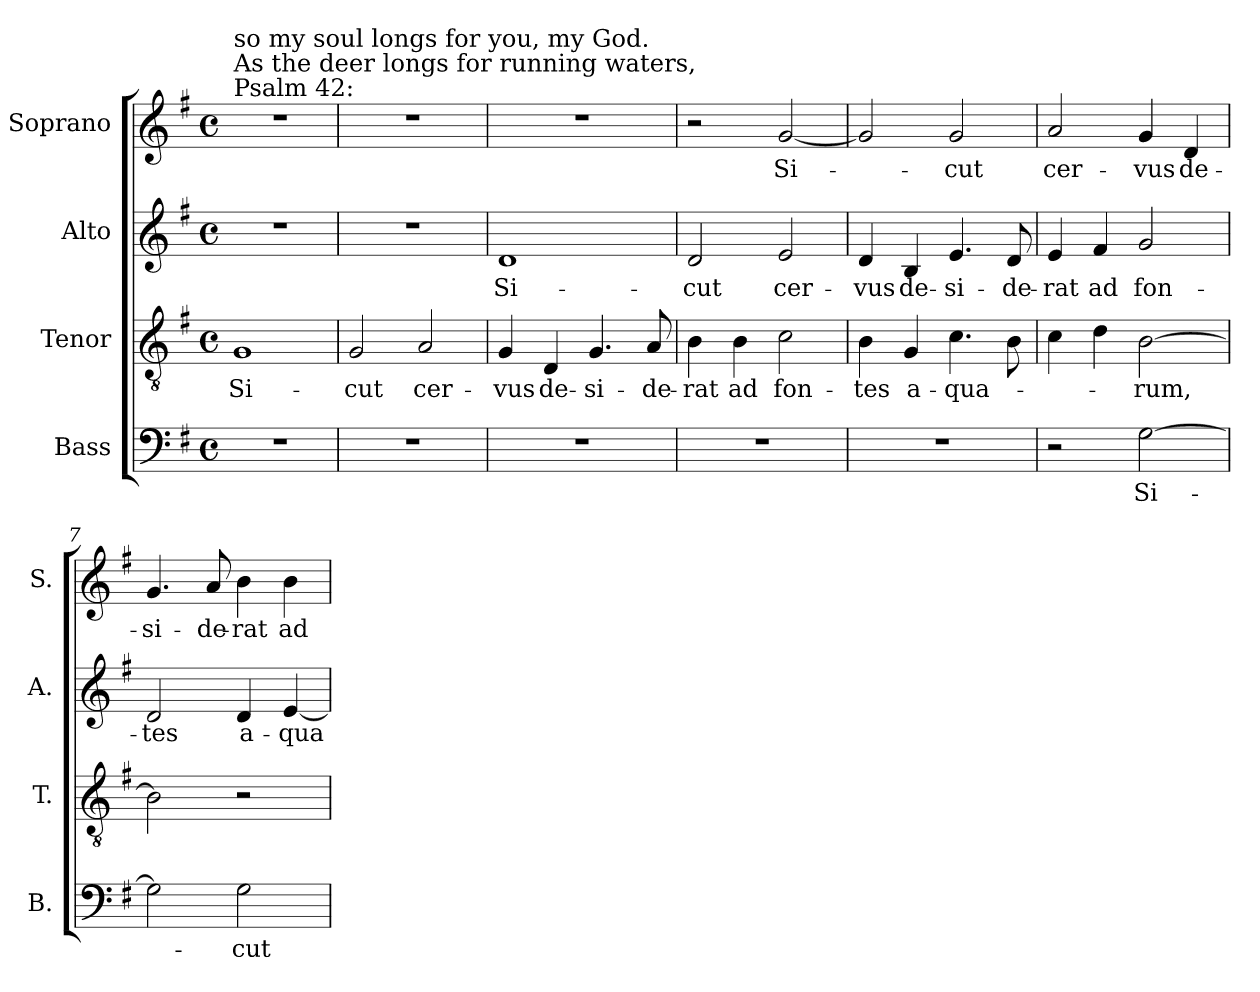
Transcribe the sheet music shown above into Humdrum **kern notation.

**kern	**text	**kern	**text	**kern	**text	**kern	**text
*part4	*part4	*part3	*part3	*part2	*part2	*part1	*part1
*staff4	*staff4	*staff3	*staff3	*staff2	*staff2	*staff1	*staff1
*I"Bass	*	*I"Tenor	*	*I"Alto	*	*I"Soprano	*
*I'B.	*	*I'T.	*	*I'A.	*	*I'S.	*
!!LO:PB:g=z
*clefF4	*	*clefGv2	*	*clefG2	*	*clefG2	*
*	*	*ITrd7c12	*	*	*	*	*
*k[f#]	*	*k[f#]	*	*k[f#]	*	*k[f#]	*
*G:	*	*G:	*	*G:	*	*G:	*
*M4/4	*	*M4/4	*	*M4/4	*	*M4/4	*
*met(c)	*	*met(c)	*	*met(c)	*	*met(c)	*
*MM96	*	*MM96	*	*MM96	*	*MM96	*
=1	=1	=1	=1	=1	=1	=1	=1
!	!	!	!	!	!	!LO:TX:a:t=Psalm 42&colon;	!
!	!	!	!	!	!	!LO:TX:t=As the deer longs for running waters,	!
!	!	!	!	!	!	!LO:TX:t=so my soul longs for you, my God.	!
!	!	!	!LO:LY:b:color=#000000	!	!	!	!
1r	.	1GGi	Si-	1r	.	1r	.
=2	=2	=2	=2	=2	=2	=2	=2
!	!	!	!LO:LY:b:color=#000000	!	!	!	!
1r	.	2GGi/	-cut	1r	.	1r	.
!	!	!	!LO:LY:b:color=#000000	!	!	!	!
.	.	2AAi/	cer-	.	.	.	.
=3	=3	=3	=3	=3	=3	=3	=3
!	!	!	!LO:LY:b:color=#000000	!	!	!	!
!	!	!	!	!	!LO:LY:b:color=#000000	!	!
1r	.	4GGi/	-vus	1di	Si-	1r	.
!	!	!	!LO:LY:b:color=#000000	!	!	!	!
.	.	4DDi/	de-	.	.	.	.
!	!	!	!LO:LY:b:color=#000000	!	!	!	!
.	.	4.GGi/	-si-	.	.	.	.
!	!	!	!LO:LY:b:color=#000000	!	!	!	!
.	.	8AAi/	-de-	.	.	.	.
=4	=4	=4	=4	=4	=4	=4	=4
!	!	!	!LO:LY:b:color=#000000	!	!	!	!
!	!	!	!	!	!LO:LY:b:color=#000000	!	!
1r	.	4BBi\	-rat	2di/	-cut	2r	.
!	!	!	!LO:LY:b:color=#000000	!	!	!	!
.	.	4BBi\	ad	.	.	.	.
!	!	!	!LO:LY:b:color=#000000	!	!	!	!
!	!	!	!	!	!LO:LY:b:color=#000000	!	!
!	!	!	!	!	!	!	!LO:LY:b:color=#000000
.	.	2Ci\	fon-	2ei/	cer-	[2gi/	Si-
=5	=5	=5	=5	=5	=5	=5	=5
!	!	!	!LO:LY:b:color=#000000	!	!	!	!
!	!	!	!	!	!LO:LY:b:color=#000000	!	!
1r	.	4BBi\	-tes	4di/	-vus	2gi/]	.
!	!	!	!LO:LY:b:color=#000000	!	!	!	!
!	!	!	!	!	!LO:LY:b:color=#000000	!	!
.	.	4GGi/	a-	4Bi/	de-	.	.
!	!	!	!LO:LY:b:color=#000000	!	!	!	!
!	!	!	!	!	!LO:LY:b:color=#000000	!	!
!	!	!	!	!	!	!	!LO:LY:b:color=#000000
.	.	4.Ci\	-qua-	4.ei/	-si-	2gi/	-cut
!	!	!	!	!	!LO:LY:b:color=#000000	!	!
.	.	8BBi\	.	8di/	-de-	.	.
=6	=6	=6	=6	=6	=6	=6	=6
!	!	!	!	!	!LO:LY:b:color=#000000	!	!
!	!	!	!	!	!	!	!LO:LY:b:color=#000000
2r	.	4Ci\	.	4ei/	-rat	2ai/	cer-
!	!	!	!	!	!LO:LY:b:color=#000000	!	!
.	.	4Di\	.	4f#i/	ad	.	.
!	!LO:LY:b:color=#000000	!	!	!	!	!	!
!	!	!	!LO:LY:b:color=#000000	!	!	!	!
!	!	!	!	!	!LO:LY:b:color=#000000	!	!
!	!	!	!	!	!	!	!LO:LY:b:color=#000000
[2Gi\	Si-	[2BBi\	-rum,	2gi/	fon-	4gi/	-vus
!	!	!	!	!	!	!	!LO:LY:b:color=#000000
.	.	.	.	.	.	4di/	de-
!!LO:LB:g=z
=7	=7	=7	=7	=7	=7	=7	=7
!	!	!	!	!	!LO:LY:b:color=#000000	!	!
!	!	!	!	!	!	!	!LO:LY:b:color=#000000
2Gi\]	.	2BBi\]	.	2di/	-tes	4.gi/	-si-
!	!	!	!	!	!	!	!LO:LY:b:color=#000000
.	.	.	.	.	.	8ai/	-de-
!	!LO:LY:b:color=#000000	!	!	!	!	!	!
!	!	!	!	!	!LO:LY:b:color=#000000	!	!
!	!	!	!	!	!	!	!LO:LY:b:color=#000000
2Gi\	-cut	2r	.	4di/	a-	4bi\	-rat
!	!	!	!	!	!LO:LY:b:color=#000000	!	!
!	!	!	!	!	!	!	!LO:LY:b:color=#000000
.	.	.	.	[4ei/	-qua-	4bi\	ad
=	=	=	=	=	=	=	=
*-	*-	*-	*-	*-	*-	*-	*-
